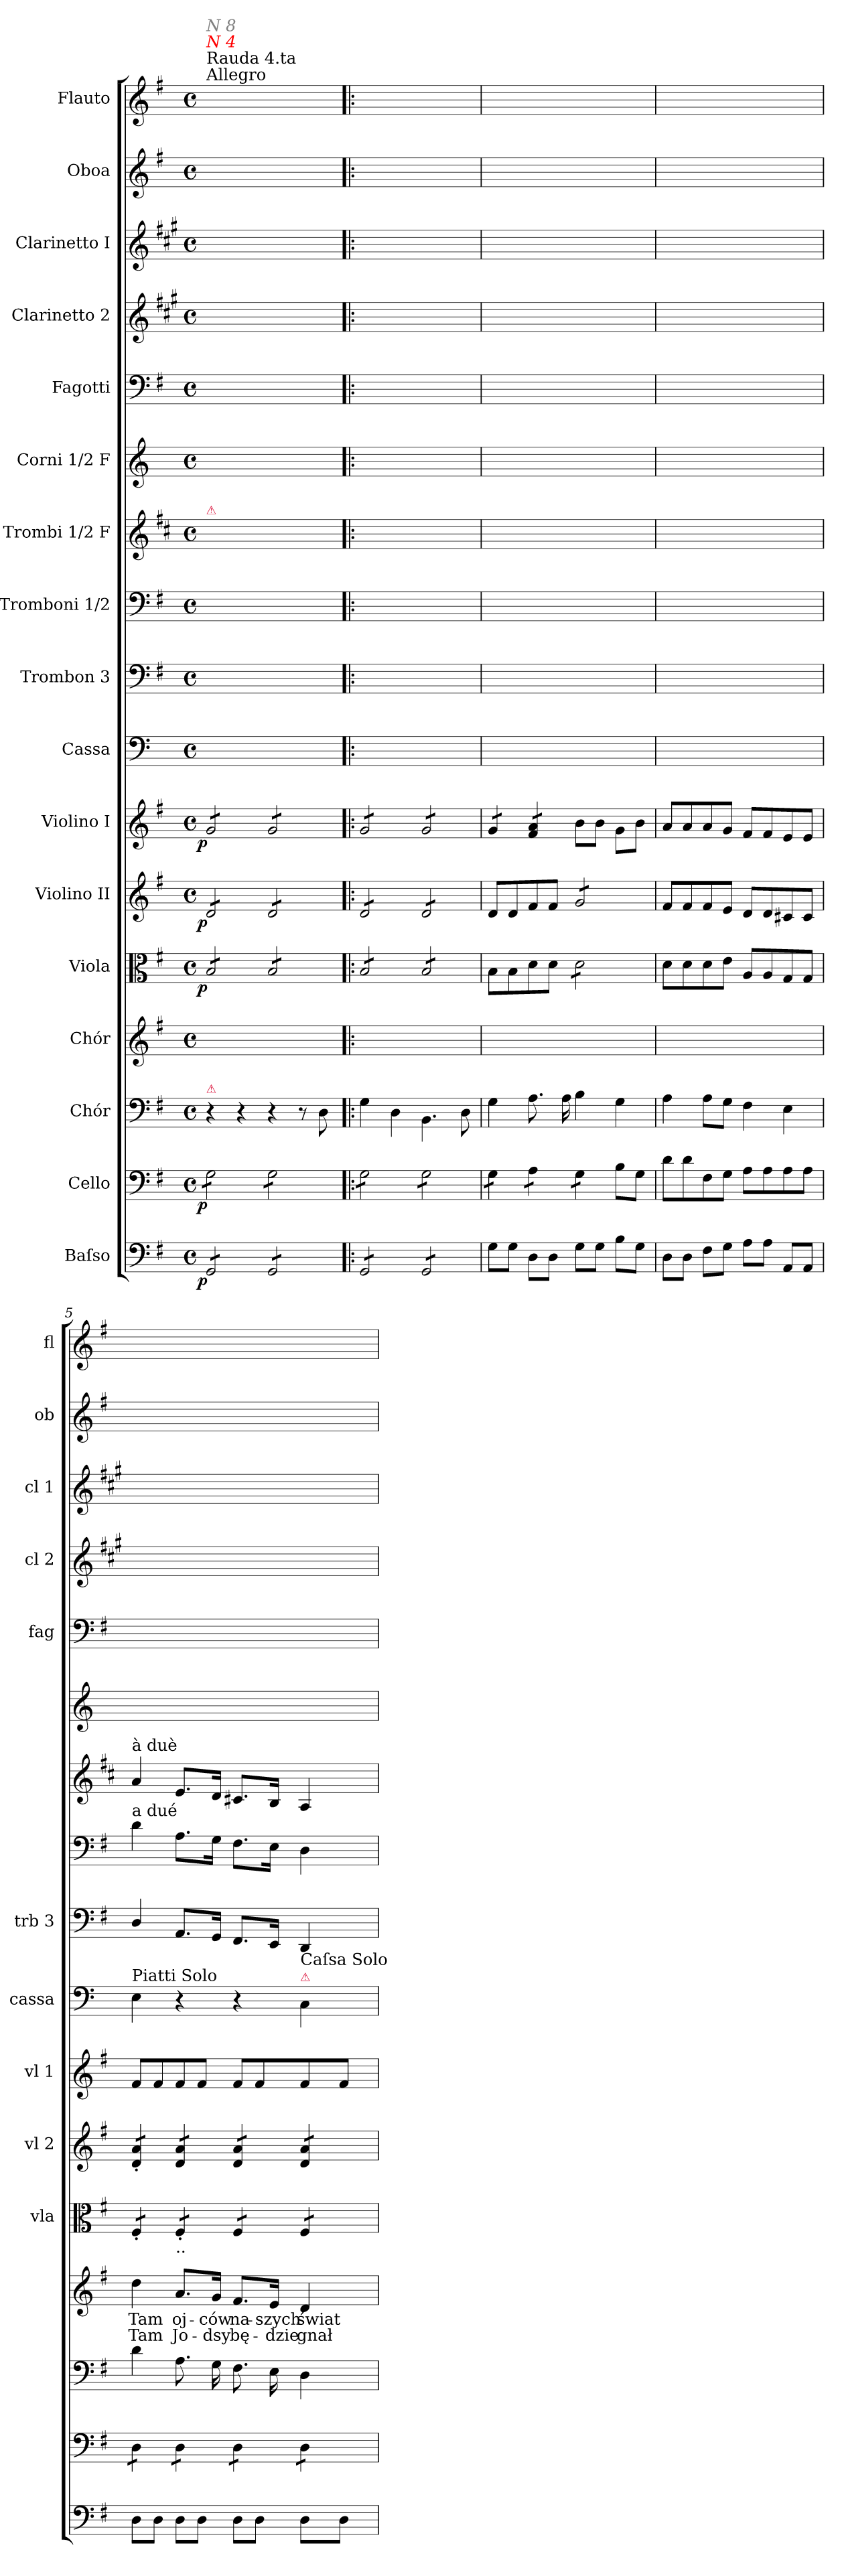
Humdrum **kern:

**kern	**dynam	**kern	**dynam	**kern	**dynam	**kern	**text	**text	**dynam	**kern	**dynam	**kern	**dynam	**kern	**dynam	**kern	**kern	**dynam	**kern	**dynam	**kern	**dynam	**kern	**kern	**kern	**kern	**kern	**kern
*part17	*part17	*part16	*part16	*part15	*part15	*part14	*part14	*part14	*part14	*part13	*part13	*part12	*part12	*part11	*part11	*part10	*part9	*part9	*part8	*part8	*part7	*part7	*part6	*part5	*part4	*part3	*part2	*part1
*staff17	*staff17	*staff16	*staff16	*staff15	*staff15	*staff14	*staff14	*staff14	*staff14	*staff13	*staff13	*staff12	*staff12	*staff11	*staff11	*staff10	*staff9	*staff9	*staff8	*staff8	*staff7	*staff7	*staff6	*staff5	*staff4	*staff3	*staff2	*staff1
*I"Baſso	*	*I"Cello	*	*I"Chór	*	*I"Chór	*	*	*	*I"Viola	*	*I"Violino II	*	*I"Violino I	*	*I"Cassa	*I"Trombon 3	*	*I"Tromboni 1/2	*	*I"Trombi 1/2 F	*	*I"Corni 1/2 F	*I"Fagotti	*I"Clarinetto 2	*I"Clarinetto I	*I"Oboa	*I"Flauto
*	*	*	*	*	*	*	*	*	*	*I'vla	*	*I'vl 2	*	*I'vl 1	*	*I'cassa	*I'trb 3	*	*	*	*	*	*	*I'fag	*I'cl 2	*I'cl 1	*I'ob	*I'fl
*clefF4	*	*clefF4	*	*clefF4	*	*clefG2	*	*	*	*clefC3	*	*clefG2	*	*clefG2	*	*clefF4	*clefF4	*	*clefF4	*	*clefG2	*	*clefG2	*clefF4	*clefG2	*clefG2	*clefG2	*clefG2
*	*	*	*	*	*	*	*	*	*	*	*	*	*	*	*	*	*	*	*	*	*ITrd-3c-5	*	*ITrd4c7	*	*ITrd1c2	*ITrd1c2	*	*
*k[f#]	*	*k[f#]	*	*k[f#]	*	*k[f#]	*	*	*	*k[f#]	*	*k[f#]	*	*k[f#]	*	*	*k[f#]	*	*k[f#]	*	*k[f#]	*	*	*k[f#]	*k[f#]	*k[f#]	*k[f#]	*k[f#]
*G:	*	*G:	*	*G:	*	*G:	*	*	*	*G:	*	*G:	*	*G:	*	*	*G:	*	*G:	*	*G:	*	*	*G:	*G:	*G:	*G:	*G:
*M4/4	*	*M4/4	*	*M4/4	*	*M4/4	*	*	*	*M4/4	*	*M4/4	*	*M4/4	*	*M4/4	*M4/4	*	*M4/4	*	*M4/4	*	*M4/4	*M4/4	*M4/4	*M4/4	*M4/4	*M4/4
*met(c)	*	*met(c)	*	*met(c)	*	*met(c)	*	*	*	*met(c)	*	*met(c)	*	*met(c)	*	*met(c)	*met(c)	*	*met(c)	*	*met(c)	*	*met(c)	*met(c)	*met(c)	*met(c)	*met(c)	*met(c)
=1	=1	=1	=1	=1	=1	=1	=1	=1	=1	=1	=1	=1	=1	=1	=1	=1	=1	=1	=1	=1	=1	=1	=1	=1	=1	=1	=1	=1
!	!	!	!	!	!	!	!	!	!	!	!	!	!	!	!	!	!	!	!	!	!	!	!	!	!	!	!	!LO:TX:a:t=Allegro
!	!	!	!	!	!	!	!	!	!	!	!	!	!	!	!	!	!	!	!	!	!	!	!	!	!	!	!	!LO:TX:a:t=Rauda 4.ta
!	!	!	!	!	!	!	!	!	!	!	!	!	!	!	!	!	!	!	!	!	!	!	!	!	!	!	!	!LO:TX:a:i:color=red:t=N 4
!	!	!	!	!	!	!	!	!	!	!	!	!	!	!	!	!	!	!	!	!	!	!	!	!	!	!	!	!LO:TX:a:i:color=grey:t=N 8
!	!	!	!	!	!	!	!	!	!	!	!	!	!	!	!	!	!	!	!	!	!LO:TX:a:color=crimson:t=⚠	!	!	!	!	!	!	!
!	!	!	!	!	!	!	!	!	!	!	!	!	!	!LO:TX:a:t=Allegro	!	!	!	!	!	!	!	!	!	!	!	!	!	!
!	!	!	!	!LO:TX:a:color=crimson:t=⚠	!	!	!	!	!	!	!	!	!	!	!	!	!	!	!	!	!	!	!	!	!	!	!	!
!	!LO:DY:b:rj	!	!LO:DY:b:rj	!	!	!	!	!	!	!	!LO:DY:b:rj	!	!LO:DY:b:rj	!	!LO:DY:b:rj	!	!	!	!	!	!	!	!	!	!	!	!	!
*tremolo	*	*	*	*	*	*	*	*	*	*	*	*	*	*	*	*	*	*	*	*	*	*	*	*	*	*	*	*
*	*	*tremolo	*	*	*	*	*	*	*	*	*	*	*	*	*	*	*	*	*	*	*	*	*	*	*	*	*	*
*	*	*	*	*	*	*	*	*	*	*tremolo	*	*	*	*	*	*	*	*	*	*	*	*	*	*	*	*	*	*
*	*	*	*	*	*	*	*	*	*	*	*	*tremolo	*	*	*	*	*	*	*	*	*	*	*	*	*	*	*	*
*	*	*	*	*	*	*	*	*	*	*	*	*	*	*tremolo	*	*	*	*	*	*	*	*	*	*	*	*	*	*
8GG/L	p	8G\L	p	4r	.	1ryy	.	.	.	8B/L	p	8d/L	p	8g/L	p	1ryy	1ryy	.	1ryy	.	1ryy	.	1ryy	1ryy	1ryy	1ryy	1ryy	1ryy
8GG/	.	8G\	.	.	.	.	.	.	.	8B/	.	8d/	.	8g/	.	.	.	.	.	.	.	.	.	.	.	.	.	.
8GG/	.	8G\	.	4r	.	.	.	.	.	8B/	.	8d/	.	8g/	.	.	.	.	.	.	.	.	.	.	.	.	.	.
8GG/J	.	8G\J	.	.	.	.	.	.	.	8B/J	.	8d/J	.	8g/J	.	.	.	.	.	.	.	.	.	.	.	.	.	.
8GG/L	.	8G\L	.	4r	.	.	.	.	.	8B/L	.	8d/L	.	8g/L	.	.	.	.	.	.	.	.	.	.	.	.	.	.
8GG/	.	8G\	.	.	.	.	.	.	.	8B/	.	8d/	.	8g/	.	.	.	.	.	.	.	.	.	.	.	.	.	.
8GG/	.	8G\	.	8r	.	.	.	.	.	8B/	.	8d/	.	8g/	.	.	.	.	.	.	.	.	.	.	.	.	.	.
8GG/J	.	8G\J	.	8Di	.	.	.	.	.	8B/J	.	8d/J	.	8g/J	.	.	.	.	.	.	.	.	.	.	.	.	.	.
=2!|:	=2!|:	=2!|:	=2!|:	=2!|:	=2!|:	=2!|:	=2!|:	=2!|:	=2!|:	=2!|:	=2!|:	=2!|:	=2!|:	=2!|:	=2!|:	=2!|:	=2!|:	=2!|:	=2!|:	=2!|:	=2!|:	=2!|:	=2!|:	=2!|:	=2!|:	=2!|:	=2!|:	=2!|:
8GG/L	.	8G\L	.	4Gi	.	1ryy	.	.	.	8B/L	.	8d/L	.	8g/L	.	1ryy	1ryy	.	1ryy	.	1ryy	.	1ryy	1ryy	1ryy	1ryy	1ryy	1ryy
8GG/	.	8G\	.	.	.	.	.	.	.	8B/	.	8d/	.	8g/	.	.	.	.	.	.	.	.	.	.	.	.	.	.
8GG/	.	8G\	.	4Di	.	.	.	.	.	8B/	.	8d/	.	8g/	.	.	.	.	.	.	.	.	.	.	.	.	.	.
8GG/J	.	8G\J	.	.	.	.	.	.	.	8B/J	.	8d/J	.	8g/J	.	.	.	.	.	.	.	.	.	.	.	.	.	.
8GG/L	.	8G\L	.	4.BBi\	.	.	.	.	.	8B/L	.	8d/L	.	8g/L	.	.	.	.	.	.	.	.	.	.	.	.	.	.
8GG/	.	8G\	.	.	.	.	.	.	.	8B/	.	8d/	.	8g/	.	.	.	.	.	.	.	.	.	.	.	.	.	.
8GG/	.	8G\	.	.	.	.	.	.	.	8B/	.	8d/	.	8g/	.	.	.	.	.	.	.	.	.	.	.	.	.	.
8GG/J	.	8G\J	.	8Di	.	.	.	.	.	8B/J	.	8d/J	.	8g/J	.	.	.	.	.	.	.	.	.	.	.	.	.	.
*	*	*	*	*	*	*	*	*	*	*	*	*Xtremolo	*	*	*	*	*	*	*	*	*	*	*	*	*	*	*	*
*	*	*	*	*	*	*	*	*	*	*Xtremolo	*	*	*	*	*	*	*	*	*	*	*	*	*	*	*	*	*	*
*Xtremolo	*	*	*	*	*	*	*	*	*	*	*	*	*	*	*	*	*	*	*	*	*	*	*	*	*	*	*	*
=3	=3	=3	=3	=3	=3	=3	=3	=3	=3	=3	=3	=3	=3	=3	=3	=3	=3	=3	=3	=3	=3	=3	=3	=3	=3	=3	=3	=3
8G\L	.	8G\L	.	4Gi	.	1ryy	.	.	.	8B\L	.	8d/L	.	8g/L	.	1ryy	1ryy	.	1ryy	.	1ryy	.	1ryy	1ryy	1ryy	1ryy	1ryy	1ryy
8G\J	.	8G\J	.	.	.	.	.	.	.	8B\	.	8d/	.	8g/J	.	.	.	.	.	.	.	.	.	.	.	.	.	.
8D\L	.	8A\L	.	8.Ai	.	.	.	.	.	8d\	.	8f#/	.	8f#/ 8a/L	.	.	.	.	.	.	.	.	.	.	.	.	.	.
8D\J	.	8A\J	.	.	.	.	.	.	.	8d\J	.	8f#/J	.	8f#/ 8a/J	.	.	.	.	.	.	.	.	.	.	.	.	.	.
*	*	*	*	*	*	*	*	*	*	*	*	*	*	*Xtremolo	*	*	*	*	*	*	*	*	*	*	*	*	*	*
.	.	.	.	16Ai	.	.	.	.	.	.	.	.	.	.	.	.	.	.	.	.	.	.	.	.	.	.	.	.
*	*	*	*	*	*	*	*	*	*	*tremolo	*	*	*	*	*	*	*	*	*	*	*	*	*	*	*	*	*	*
*	*	*	*	*	*	*	*	*	*	*	*	*tremolo	*	*	*	*	*	*	*	*	*	*	*	*	*	*	*	*
8G\L	.	8G\L	.	4Bi	.	.	.	.	.	8d\L	.	8g/L	.	8b\L	.	.	.	.	.	.	.	.	.	.	.	.	.	.
8G\J	.	8G\J	.	.	.	.	.	.	.	8d\	.	8g/	.	8b\J	.	.	.	.	.	.	.	.	.	.	.	.	.	.
*	*	*Xtremolo	*	*	*	*	*	*	*	*	*	*	*	*	*	*	*	*	*	*	*	*	*	*	*	*	*	*
8B\L	.	8B\L	.	4Gi	.	.	.	.	.	8d\	.	8g/	.	8g\L	.	.	.	.	.	.	.	.	.	.	.	.	.	.
8G\J	.	8G\J	.	.	.	.	.	.	.	8d\J	.	8g/J	.	8b\J	.	.	.	.	.	.	.	.	.	.	.	.	.	.
*	*	*	*	*	*	*	*	*	*	*	*	*Xtremolo	*	*	*	*	*	*	*	*	*	*	*	*	*	*	*	*
*	*	*	*	*	*	*	*	*	*	*Xtremolo	*	*	*	*	*	*	*	*	*	*	*	*	*	*	*	*	*	*
=4	=4	=4	=4	=4	=4	=4	=4	=4	=4	=4	=4	=4	=4	=4	=4	=4	=4	=4	=4	=4	=4	=4	=4	=4	=4	=4	=4	=4
8D\L	.	8d\L	.	4Ai	.	1ryy	.	.	.	8d\L	.	8f#/L	.	8a/L	.	1ryy	1ryy	.	1ryy	.	1ryy	.	1ryy	1ryy	1ryy	1ryy	1ryy	1ryy
8D\J	.	8d\	.	.	.	.	.	.	.	8d\	.	8f#/	.	8a/	.	.	.	.	.	.	.	.	.	.	.	.	.	.
8F#\L	.	8F#\	.	8AiL	.	.	.	.	.	8d\	.	8f#/	.	8a/	.	.	.	.	.	.	.	.	.	.	.	.	.	.
8G\J	.	8G\J	.	8GiJ	.	.	.	.	.	8e\J	.	8e/J	.	8g/J	.	.	.	.	.	.	.	.	.	.	.	.	.	.
8A\L	.	8A\L	.	4F#i	.	.	.	.	.	8A/L	.	8d/L	.	8f#/L	.	.	.	.	.	.	.	.	.	.	.	.	.	.
8A\J	.	8A\	.	.	.	.	.	.	.	8A/	.	8d/	.	8f#/	.	.	.	.	.	.	.	.	.	.	.	.	.	.
8AA/L	.	8A\	.	4Ei	.	.	.	.	.	8G/	.	8c#X/	.	8e/	.	.	.	.	.	.	.	.	.	.	.	.	.	.
8AA/J	.	8A\J	.	.	.	.	.	.	.	8G/J	.	8c#/J	.	8e/J	.	.	.	.	.	.	.	.	.	.	.	.	.	.
=5	=5	=5	=5	=5	=5	=5	=5	=5	=5	=5	=5	=5	=5	=5	=5	=5	=5	=5	=5	=5	=5	=5	=5	=5	=5	=5	=5	=5
!	!	!	!	!	!	!	!	!	!	!	!	!	!	!	!	!	!	!	!	!	!LO:TX:a:t=à duè	!	!	!	!	!	!	!
!	!	!	!	!	!	!	!	!	!	!	!	!	!	!	!	!	!	!	!LO:TX:a:t=a dué	!	!	!	!	!	!	!	!	!
!	!	!	!	!	!	!	!	!	!	!	!	!	!	!	!	!LO:TX:a:t=Piatti Solo	!	!	!	!	!	!	!	!	!	!	!	!
!	!	!	!	!	!	!	!	!	!	!LO:TX:b:t=..	!	!	!	!	!	!	!	!	!	!	!	!	!	!	!	!	!	!
!	!	!	!	!	!LO:DY:b:rj	!	!	!	!LO:DY:b:rj	!	!	!	!	!	!	!	!	!LO:DY:b:rj	!	!LO:DY:b:rj	!	!LO:DY:b:rj	!	!	!	!	!	!
*	*	*tremolo	*	*	*	*	*	*	*	*	*	*	*	*	*	*	*	*	*	*	*	*	*	*	*	*	*	*
*	*	*	*	*	*	*	*	*	*	*tremolo	*	*	*	*	*	*	*	*	*	*	*	*	*	*	*	*	*	*
*	*	*	*	*	*	*	*	*	*	*	*	*tremolo	*	*	*	*	*	*	*	*	*	*	*	*	*	*	*	*
8D\L	.	8D\L	.	4d\	fo	4dd\	Tam	Tam	fo	8F#'/L	.	8d'/ 8a'/L	.	8f#/L	.	4E\	4D/	fo	4d\	fo	4dd/	fo	1ryy	1ryy	1ryy	1ryy	1ryy	1ryy
8D\J	.	8D\J	.	.	.	.	.	.	.	8F#'/J	.	8d'/ 8a'/J	.	8f#/	.	.	.	.	.	.	.	.	.	.	.	.	.	.
!	!	!	!	!	!	!	!	!	!	!LO:TX:b:t=..	!	!	!	!	!	!	!	!	!	!	!	!	!	!	!	!	!	!
8D\L	.	8D\L	.	8.A\	.	8.a/L	oj-	Jo-	.	8F#'/L	.	8d/ 8a/L	.	8f#/	.	4r	8.AA/L	.	8.A\L	.	8.a/L	.	.	.	.	.	.	.
8D\J	.	8D\J	.	.	.	.	.	.	.	8F#'/J	.	8d/ 8a/J	.	8f#/J	.	.	.	.	.	.	.	.	.	.	.	.	.	.
.	.	.	.	16G\	.	16g/Jk	-ców	-dsy	.	.	.	.	.	.	.	.	16GG/Jk	.	16G\Jk	.	16g/Jk	.	.	.	.	.	.	.
8D\L	.	8D\L	.	8.F#\	.	8.f#/L	na-	bę-	.	8F#/L	.	8d/ 8a/L	.	8f#/L	.	4r	8.FF#/L	.	8.F#\L	.	8.f#X/L	.	.	.	.	.	.	.
8D\J	.	8D\J	.	.	.	.	.	.	.	8F#/J	.	8d/ 8a/J	.	8f#/	.	.	.	.	.	.	.	.	.	.	.	.	.	.
.	.	.	.	16E\	.	16e/Jk	-szych	-dzie	.	.	.	.	.	.	.	.	16EE/Jk	.	16E\Jk	.	16e/Jk	.	.	.	.	.	.	.
!	!	!	!	!	!	!	!	!	!	!	!	!	!	!	!	!LO:TX:a:color=crimson:t=⚠	!	!	!	!	!	!	!	!	!	!	!	!
!	!	!	!	!	!	!	!	!	!	!	!	!	!	!	!	!LO:TX:a:t=Caſsa Solo	!	!	!	!	!	!	!	!	!	!	!	!
8D\L	.	8D\L	.	4D\	.	4d/	świat	gnał	.	8F#/L	.	8d/ 8a/L	.	8f#/	.	4C\	4DD/	.	4D\	.	4d/	.	.	.	.	.	.	.
8D\J	.	8D\J	.	.	.	.	.	.	.	8F#/J	.	8d/ 8a/J	.	8f#/J	.	.	.	.	.	.	.	.	.	.	.	.	.	.
*	*	*	*	*	*	*	*	*	*	*	*	*Xtremolo	*	*	*	*	*	*	*	*	*	*	*	*	*	*	*	*
*	*	*	*	*	*	*	*	*	*	*Xtremolo	*	*	*	*	*	*	*	*	*	*	*	*	*	*	*	*	*	*
*	*	*Xtremolo	*	*	*	*	*	*	*	*	*	*	*	*	*	*	*	*	*	*	*	*	*	*	*	*	*	*
=	=	=	=	=	=	=	=	=	=	=	=	=	=	=	=	=	=	=	=	=	=	=	=	=	=	=	=	=
*-	*-	*-	*-	*-	*-	*-	*-	*-	*-	*-	*-	*-	*-	*-	*-	*-	*-	*-	*-	*-	*-	*-	*-	*-	*-	*-	*-	*-
